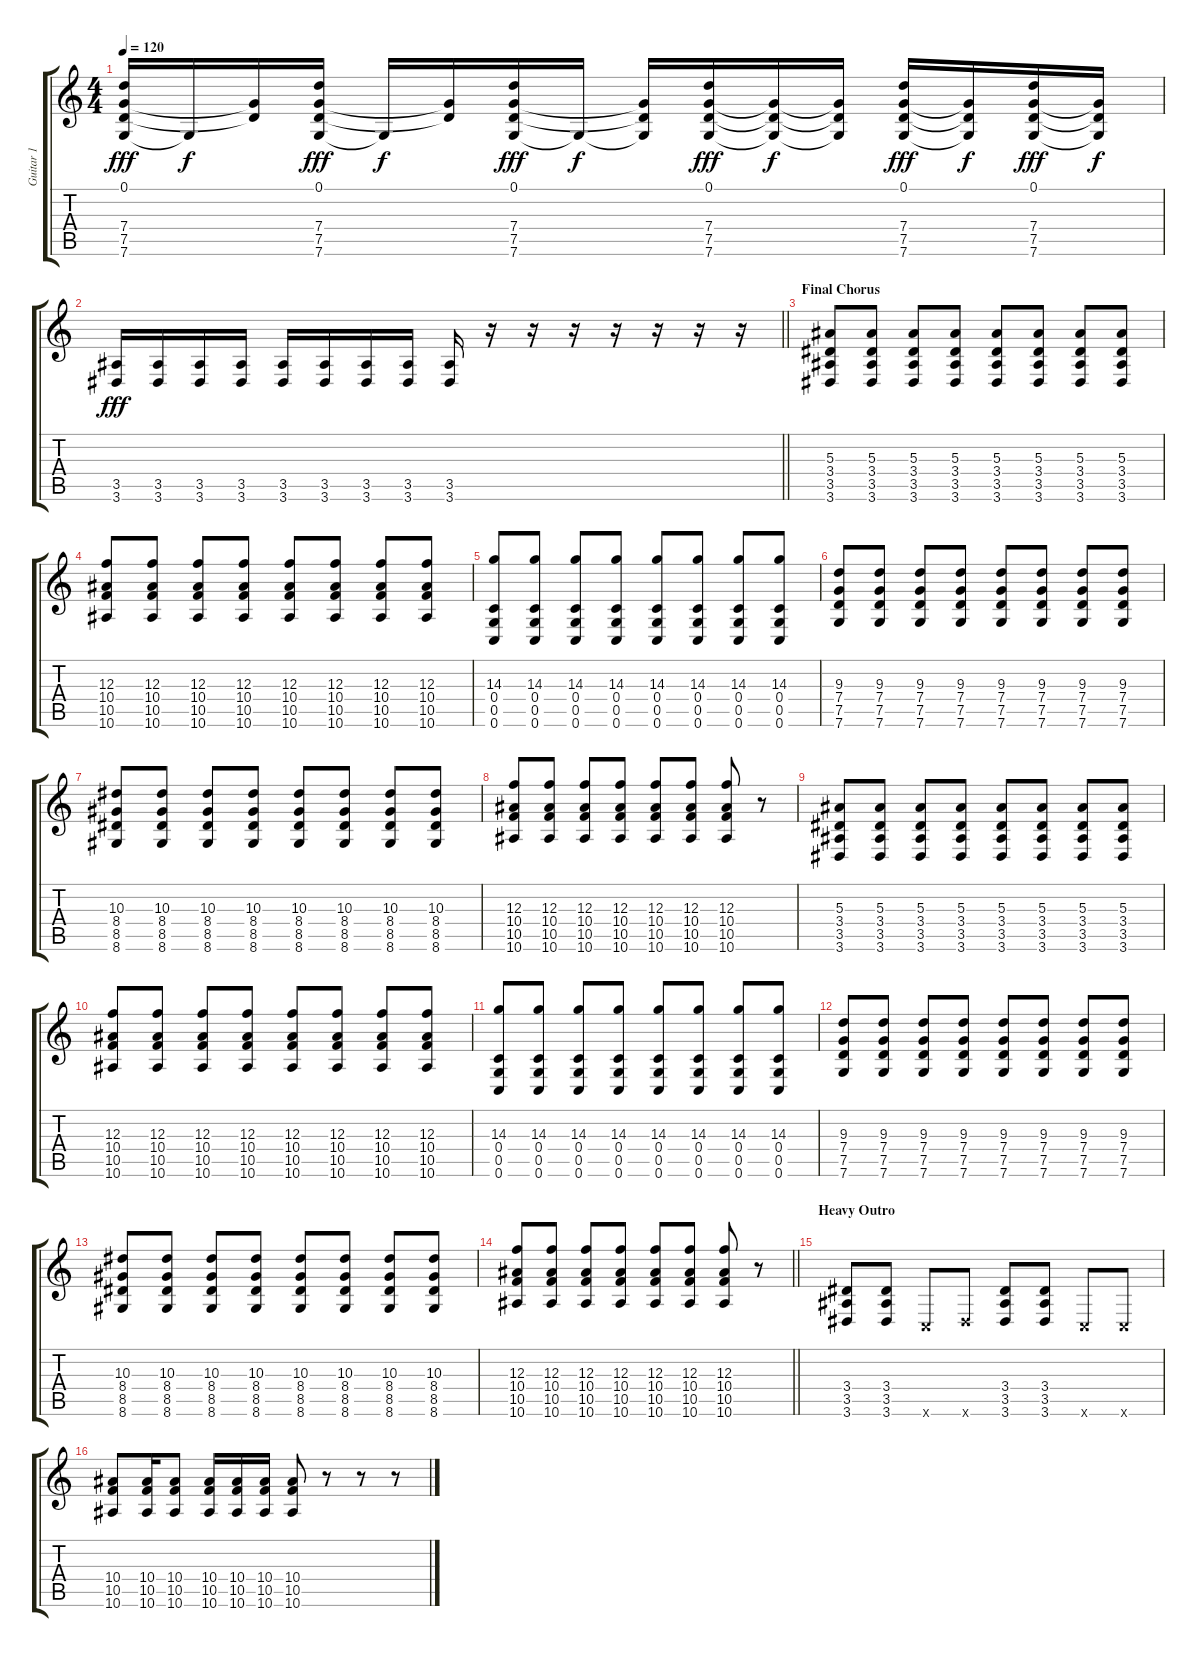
\track ("Guitar 1" "Guitar 1") {instrument overdrivenguitar}
\staff {score tabs}
\tuning (D4 A3 F3 C3 G2 C2) {hide}
\ts (4 4)
\tempo 120
\clef g2
\ks c
(0.1 7.4 7.5 7.6).16{dy fff} 7.6{t}.16{dy f} (7.4{t} 7.5{t}).16 (0.1 7.4 7.5 7.6).16{dy fff} 7.6{t}.16{dy f} (7.4{t} 7.5{t}).16 (0.1 7.4 7.5 7.6).16{dy fff} 7.6{t}.16{dy f} (7.4{t} 7.5{t} 7.6{t}).16 (0.1 7.4 7.5 7.6).16{dy fff} (7.4{t} 7.5{t} 7.6{t}).16{dy f} (7.4{t} 7.5{t} 7.6{t}).16 (0.1 7.4 7.5 7.6).16{dy fff} (7.4{t} 7.5{t} 7.6{t}).16{dy f} (0.1 7.4 7.5 7.6).16{dy fff} (7.4{t} 7.5{t} 7.6{t}).16{dy f} |
\barLineRight lightlight
(3.5 3.6).16{dy fff} (3.5 3.6).16 (3.5 3.6).16 (3.5 3.6).16 (3.5 3.6).16 (3.5 3.6).16 (3.5 3.6).16 (3.5 3.6).16 (3.5 3.6).16 r.16 r.16 r.16 r.16 r.16 r.16 r.16 |
\section ("" "Final Chorus")
(5.3 3.4 3.5 3.6).8 (5.3 3.4 3.5 3.6).8 (5.3 3.4 3.5 3.6).8 (5.3 3.4 3.5 3.6).8 (5.3 3.4 3.5 3.6).8 (5.3 3.4 3.5 3.6).8 (5.3 3.4 3.5 3.6).8 (5.3 3.4 3.5 3.6).8 |
(12.3 10.4 10.5 10.6).8 (12.3 10.4 10.5 10.6).8 (12.3 10.4 10.5 10.6).8 (12.3 10.4 10.5 10.6).8 (12.3 10.4 10.5 10.6).8 (12.3 10.4 10.5 10.6).8 (12.3 10.4 10.5 10.6).8 (12.3 10.4 10.5 10.6).8 |
(14.3 0.4 0.5 0.6).8 (14.3 0.4 0.5 0.6).8 (14.3 0.4 0.5 0.6).8 (14.3 0.4 0.5 0.6).8 (14.3 0.4 0.5 0.6).8 (14.3 0.4 0.5 0.6).8 (14.3 0.4 0.5 0.6).8 (14.3 0.4 0.5 0.6).8 |
(9.3 7.4 7.5 7.6).8 (9.3 7.4 7.5 7.6).8 (9.3 7.4 7.5 7.6).8 (9.3 7.4 7.5 7.6).8 (9.3 7.4 7.5 7.6).8 (9.3 7.4 7.5 7.6).8 (9.3 7.4 7.5 7.6).8 (9.3 7.4 7.5 7.6).8 |
(10.3 8.4 8.5 8.6).8 (10.3 8.4 8.5 8.6).8 (10.3 8.4 8.5 8.6).8 (10.3 8.4 8.5 8.6).8 (10.3 8.4 8.5 8.6).8 (10.3 8.4 8.5 8.6).8 (10.3 8.4 8.5 8.6).8 (10.3 8.4 8.5 8.6).8 |
(12.3 10.4 10.5 10.6).8 (12.3 10.4 10.5 10.6).8 (12.3 10.4 10.5 10.6).8 (12.3 10.4 10.5 10.6).8 (12.3 10.4 10.5 10.6).8 (12.3 10.4 10.5 10.6).8 (12.3 10.4 10.5 10.6).8 r.8 |
(5.3 3.4 3.5 3.6).8 (5.3 3.4 3.5 3.6).8 (5.3 3.4 3.5 3.6).8 (5.3 3.4 3.5 3.6).8 (5.3 3.4 3.5 3.6).8 (5.3 3.4 3.5 3.6).8 (5.3 3.4 3.5 3.6).8 (5.3 3.4 3.5 3.6).8 |
(12.3 10.4 10.5 10.6).8 (12.3 10.4 10.5 10.6).8 (12.3 10.4 10.5 10.6).8 (12.3 10.4 10.5 10.6).8 (12.3 10.4 10.5 10.6).8 (12.3 10.4 10.5 10.6).8 (12.3 10.4 10.5 10.6).8 (12.3 10.4 10.5 10.6).8 |
(14.3 0.4 0.5 0.6).8 (14.3 0.4 0.5 0.6).8 (14.3 0.4 0.5 0.6).8 (14.3 0.4 0.5 0.6).8 (14.3 0.4 0.5 0.6).8 (14.3 0.4 0.5 0.6).8 (14.3 0.4 0.5 0.6).8 (14.3 0.4 0.5 0.6).8 |
(9.3 7.4 7.5 7.6).8 (9.3 7.4 7.5 7.6).8 (9.3 7.4 7.5 7.6).8 (9.3 7.4 7.5 7.6).8 (9.3 7.4 7.5 7.6).8 (9.3 7.4 7.5 7.6).8 (9.3 7.4 7.5 7.6).8 (9.3 7.4 7.5 7.6).8 |
(10.3 8.4 8.5 8.6).8 (10.3 8.4 8.5 8.6).8 (10.3 8.4 8.5 8.6).8 (10.3 8.4 8.5 8.6).8 (10.3 8.4 8.5 8.6).8 (10.3 8.4 8.5 8.6).8 (10.3 8.4 8.5 8.6).8 (10.3 8.4 8.5 8.6).8 |
\barLineRight lightlight
(12.3 10.4 10.5 10.6).8 (12.3 10.4 10.5 10.6).8 (12.3 10.4 10.5 10.6).8 (12.3 10.4 10.5 10.6).8 (12.3 10.4 10.5 10.6).8 (12.3 10.4 10.5 10.6).8 (12.3 10.4 10.5 10.6).8 r.8 |
\section ("" "Heavy Outro")
(3.4 3.5 3.6).8 (3.4 3.5 3.6).8 0.6{x}.8 3.6{x}.8 (3.4 3.5 3.6).8 (3.4 3.5 3.6).8 0.6{x}.8 0.6{x}.8 |
(10.4 10.5 10.6).8 (10.4 10.5 10.6).16 (10.4 10.5 10.6).8 (10.4 10.5 10.6).16 (10.4 10.5 10.6).16 (10.4 10.5 10.6).16 (10.4 10.5 10.6).8 r.8 r.8 r.8
